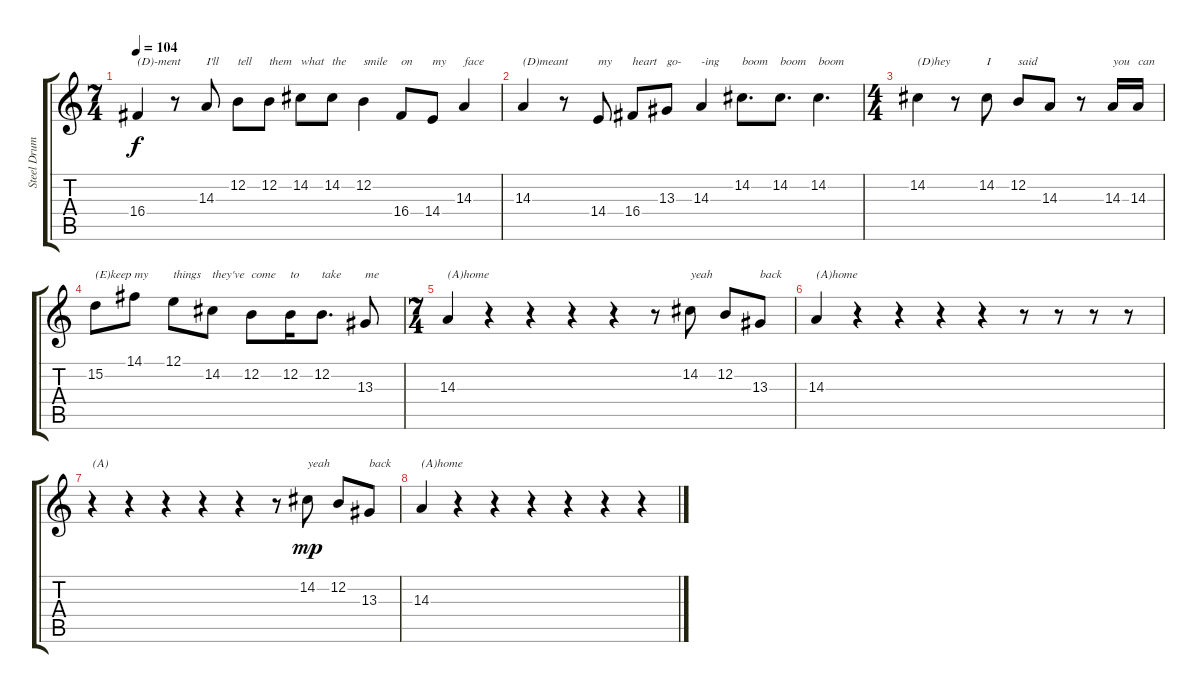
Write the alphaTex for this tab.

\track ("Steel Drums" "Steel Drum") {instrument steeldrums}
\staff {score tabs}
\tuning (E4 B3 G3 D3 A2 E2) {hide}
\ts (7 4)
\tempo 104
\clef g2
\ks c
16.4.4{txt "(D)-ment" dy f} r.8 14.3.8{txt "I'll"} 12.2.8{txt "tell"} 12.2.8{txt "them"} 14.2.8{txt "what"} 14.2.8{txt "the"} 12.2.4{txt "smile"} 16.4.8{txt "on"} 14.4.8{txt "my"} 14.3.4{txt "face"} |
14.3.4{txt "(D)meant"} r.8 14.4.8{txt "my"} 16.4.8{txt "heart"} 13.3.8{txt "go-"} 14.3.4{txt "-ing"} 14.2.8{d txt "boom"} 14.2.8{d txt "boom"} 14.2.4{d txt "boom"} |
\ts (4 4)
14.2.4{txt "(D)hey"} r.8 14.2.8{txt "I"} 12.2.8{txt "said"} 14.3.8 r.8 14.3.16{txt "you"} 14.3.16{txt "can"} |
15.2.8{txt "(E)keep"} 14.1.8{txt "my"} 12.1.8{txt "things"} 14.2.8{txt "they've"} 12.2.8{txt "come"} 12.2.16{txt "to"} 12.2.8{d txt "take"} 13.3.8{txt "me"} |
\ts (7 4)
14.3.4{txt "(A)home"} r.4 r.4 r.4 r.4 r.8 14.2.8{txt "yeah"} 12.2.8 13.3.8{txt "back"} |
14.3.4{txt "(A)home"} r.4 r.4 r.4 r.4 r.8 r.8 r.8 r.8 |
r.4{txt "(A)"} r.4 r.4 r.4 r.4 r.8 14.2.8{txt "yeah" dy mp} 12.2.8 13.3.8{txt "back"} |
14.3.4{txt "(A)home"} r.4 r.4 r.4 r.4 r.4 r.4
